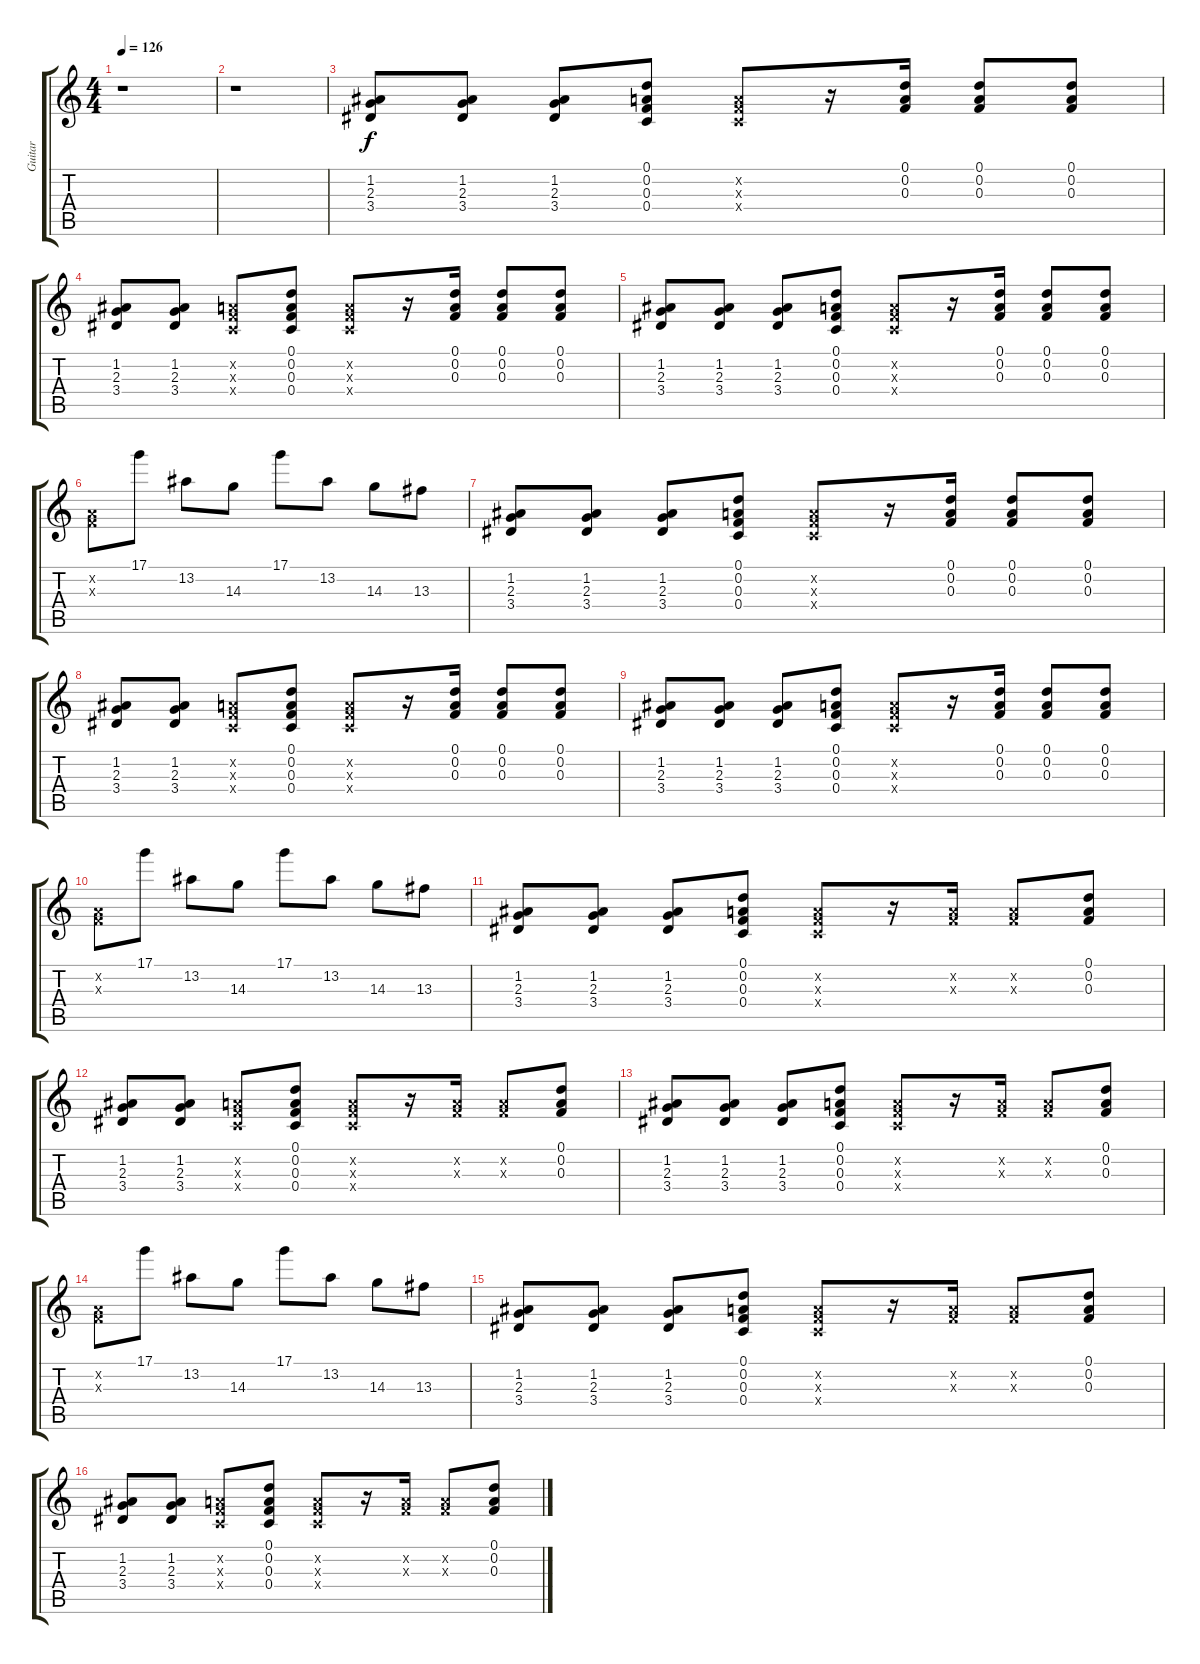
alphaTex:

\track ("Guitar" "Guitar") {instrument overdrivenguitar}
\staff {score tabs}
\tuning (D4 A3 F3 C3 G2 D2) {hide}
\ts (4 4)
\tempo 126
\clef g2
\ks c
r.1{dy f} |
r.1 |
(1.2 2.3 3.4).8 (1.2 2.3 3.4).8 (1.2 2.3 3.4).8 (0.1 0.2 0.3 0.4).8 (0.2{x} 0.3{x} 0.4{x}).8 r.16 (0.1 0.2 0.3).16 (0.1 0.2 0.3).8 (0.1 0.2 0.3).8 |
(1.2 2.3 3.4).8 (1.2 2.3 3.4).8 (0.2{x} 0.3{x} 0.4{x}).8 (0.1 0.2 0.3 0.4).8 (0.2{x} 0.3{x} 0.4{x}).8 r.16 (0.1 0.2 0.3).16 (0.1 0.2 0.3).8 (0.1 0.2 0.3).8 |
(1.2 2.3 3.4).8 (1.2 2.3 3.4).8 (1.2 2.3 3.4).8 (0.1 0.2 0.3 0.4).8 (0.2{x} 0.3{x} 0.4{x}).8 r.16 (0.1 0.2 0.3).16 (0.1 0.2 0.3).8 (0.1 0.2 0.3).8 |
(0.2{x} 0.3{x}).8 17.1.8 13.2.8 14.3.8 17.1.8 13.2.8 14.3.8 13.3.8 |
(1.2 2.3 3.4).8 (1.2 2.3 3.4).8 (1.2 2.3 3.4).8 (0.1 0.2 0.3 0.4).8 (0.2{x} 0.3{x} 0.4{x}).8 r.16 (0.1 0.2 0.3).16 (0.1 0.2 0.3).8 (0.1 0.2 0.3).8 |
(1.2 2.3 3.4).8 (1.2 2.3 3.4).8 (0.2{x} 0.3{x} 0.4{x}).8 (0.1 0.2 0.3 0.4).8 (0.2{x} 0.3{x} 0.4{x}).8 r.16 (0.1 0.2 0.3).16 (0.1 0.2 0.3).8 (0.1 0.2 0.3).8 |
(1.2 2.3 3.4).8 (1.2 2.3 3.4).8 (1.2 2.3 3.4).8 (0.1 0.2 0.3 0.4).8 (0.2{x} 0.3{x} 0.4{x}).8 r.16 (0.1 0.2 0.3).16 (0.1 0.2 0.3).8 (0.1 0.2 0.3).8 |
(0.2{x} 0.3{x}).8 17.1.8 13.2.8 14.3.8 17.1.8 13.2.8 14.3.8 13.3.8 |
(1.2 2.3 3.4).8 (1.2 2.3 3.4).8 (1.2 2.3 3.4).8 (0.1 0.2 0.3 0.4).8 (0.2{x} 0.3{x} 0.4{x}).8 r.16 (0.2{x} 0.3{x}).16 (0.2{x} 0.3{x}).8 (0.1 0.2 0.3).8 |
(1.2 2.3 3.4).8 (1.2 2.3 3.4).8 (0.2{x} 0.3{x} 0.4{x}).8 (0.1 0.2 0.3 0.4).8 (0.2{x} 0.3{x} 0.4{x}).8 r.16 (0.2{x} 0.3{x}).16 (0.2{x} 0.3{x}).8 (0.1 0.2 0.3).8 |
(1.2 2.3 3.4).8 (1.2 2.3 3.4).8 (1.2 2.3 3.4).8 (0.1 0.2 0.3 0.4).8 (0.2{x} 0.3{x} 0.4{x}).8 r.16 (0.2{x} 0.3{x}).16 (0.2{x} 0.3{x}).8 (0.1 0.2 0.3).8 |
(0.2{x} 0.3{x}).8 17.1.8 13.2.8 14.3.8 17.1.8 13.2.8 14.3.8 13.3.8 |
(1.2 2.3 3.4).8 (1.2 2.3 3.4).8 (1.2 2.3 3.4).8 (0.1 0.2 0.3 0.4).8 (0.2{x} 0.3{x} 0.4{x}).8 r.16 (0.2{x} 0.3{x}).16 (0.2{x} 0.3{x}).8 (0.1 0.2 0.3).8 |
(1.2 2.3 3.4).8 (1.2 2.3 3.4).8 (0.2{x} 0.3{x} 0.4{x}).8 (0.1 0.2 0.3 0.4).8 (0.2{x} 0.3{x} 0.4{x}).8 r.16 (0.2{x} 0.3{x}).16 (0.2{x} 0.3{x}).8 (0.1 0.2 0.3).8
